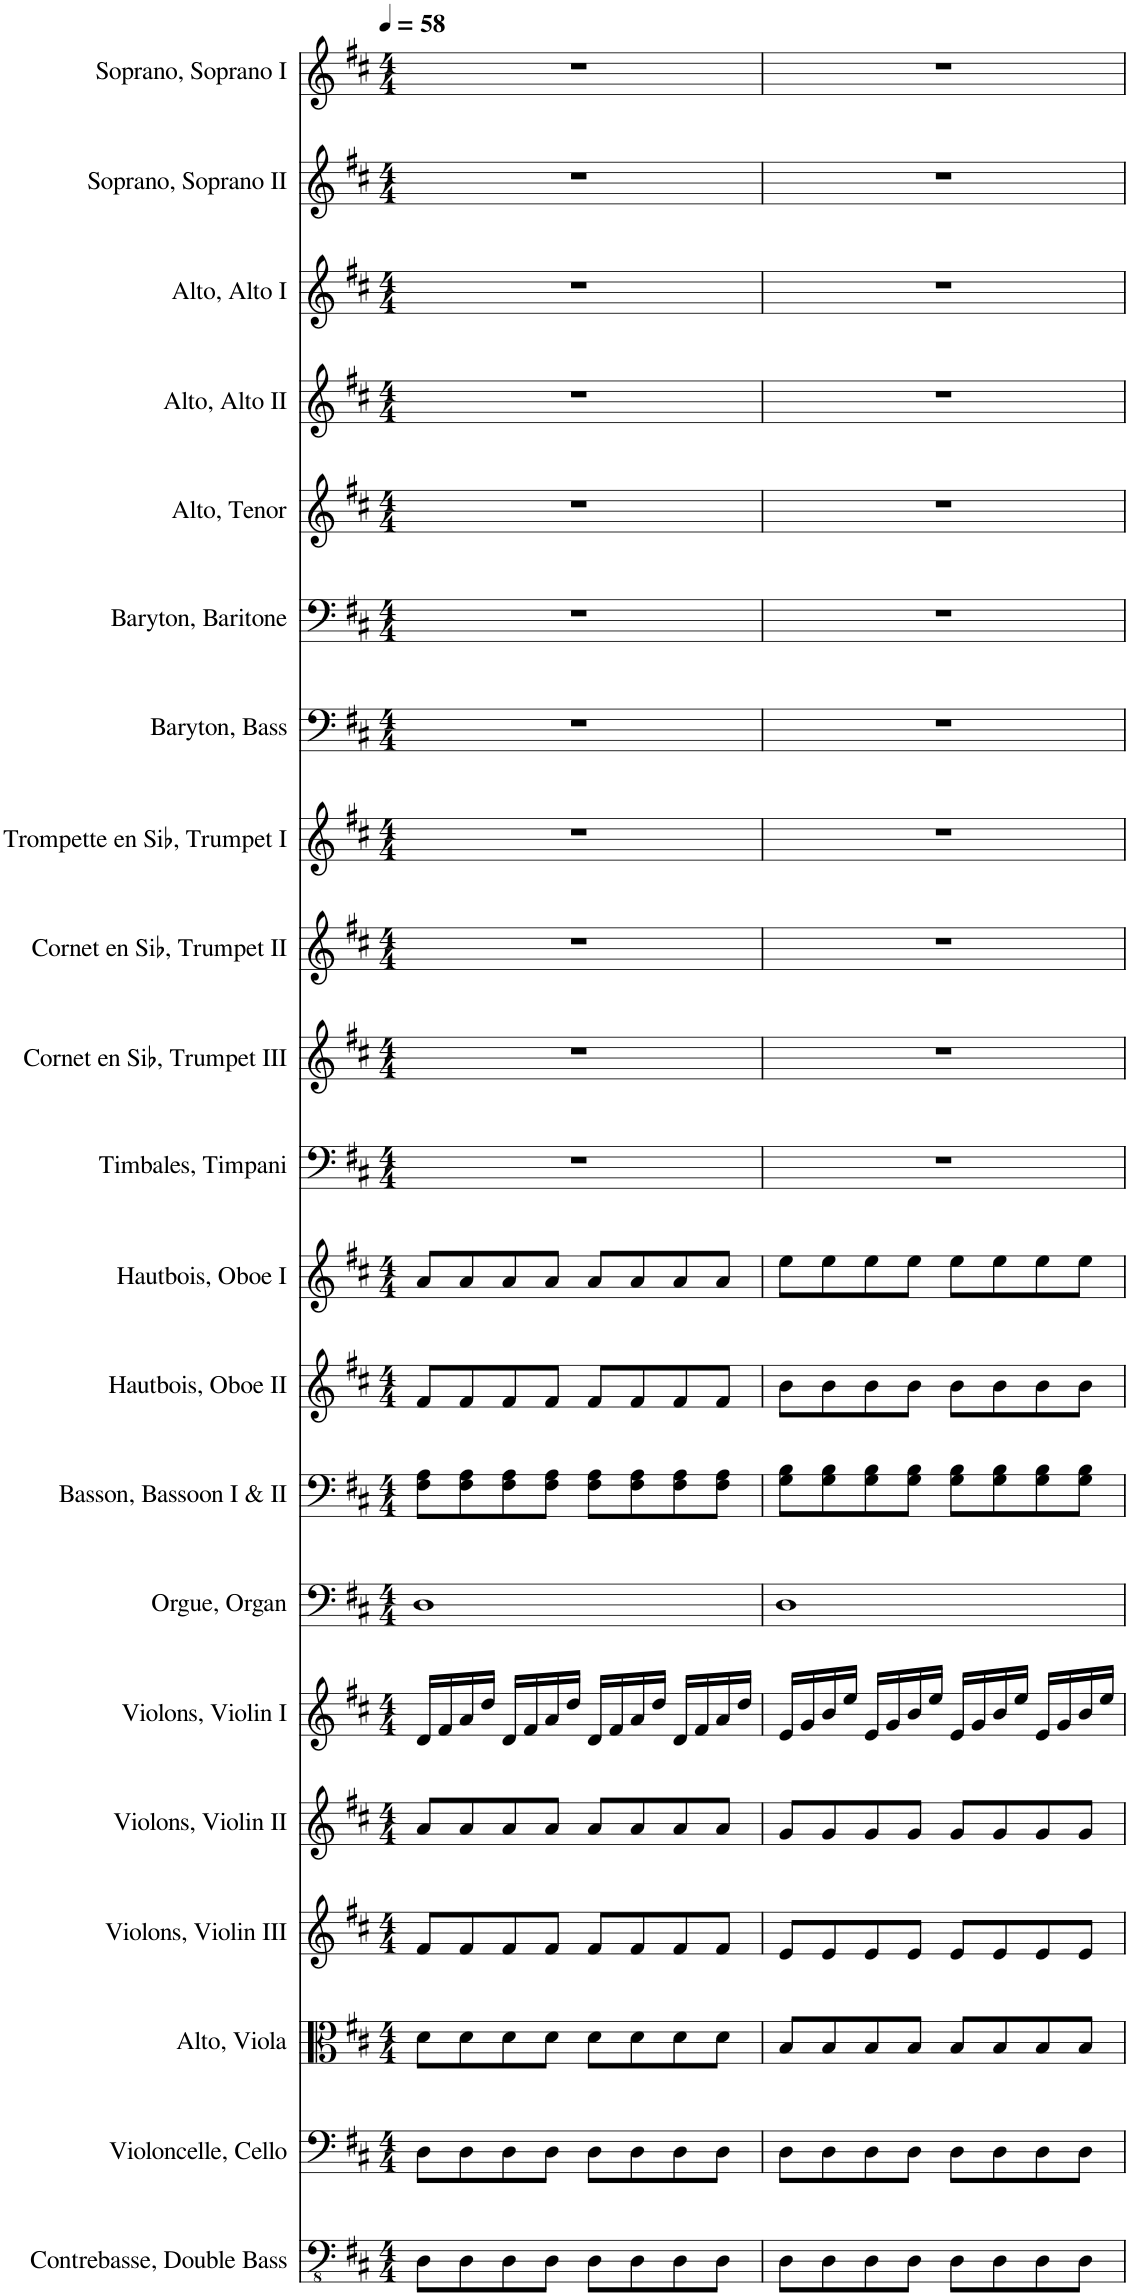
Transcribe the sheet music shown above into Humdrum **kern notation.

**kern	**kern	**kern	**kern	**kern	**kern	**kern	**kern	**kern	**kern	**kern	**kern	**kern	**kern	**kern	**kern	**kern	**kern	**kern	**kern	**kern
*part21	*part20	*part19	*part18	*part17	*part16	*part15	*part14	*part13	*part12	*part11	*part10	*part9	*part8	*part7	*part6	*part5	*part4	*part3	*part2	*part1
*staff21	*staff20	*staff19	*staff18	*staff17	*staff16	*staff15	*staff14	*staff13	*staff12	*staff11	*staff10	*staff9	*staff8	*staff7	*staff6	*staff5	*staff4	*staff3	*staff2	*staff1
*I"Contrebasse, Double Bass	*I"Violoncelle, Cello	*I"Alto, Viola	*I"Violons, Violin III	*I"Violons, Violin II	*I"Violons, Violin I	*I"Orgue, Organ	*I"Basson, Bassoon I &amp; II	*I"Hautbois, Oboe II	*I"Hautbois, Oboe I	*I"Timbales, Timpani	*I"Cornet en Sib, Trumpet III	*I"Cornet en Sib, Trumpet II	*I"Trompette en Sib, Trumpet I	*I"Baryton, Bass	*I"Baryton, Baritone	*I"Alto, Tenor	*I"Alto, Alto II	*I"Alto, Alto I	*I"Soprano, Soprano II	*I"Soprano, Soprano I
*I'Cb.	*I'Vlc	*I'Alt.	*I'Vlns.	*I'Vlns.	*I'Vlns.	*I'Org.	*I'Bsn.	*I'Htbs.	*I'Htbs.	*I'Timb.	*I'Cnt. Sib	*I'Cnt. Sib	*I'Tromp. Sib	*I'Bar.	*I'Bar.	*I'A.	*I'A.	*I'A.	*I'S.	*I'S.
*clefFv4	*clefF4	*clefC3	*clefG2	*clefG2	*clefG2	*clefF4	*clefF4	*clefG2	*clefG2	*clefF4	*clefG2	*clefG2	*clefG2	*clefF4	*clefF4	*clefG2	*clefG2	*clefG2	*clefG2	*clefG2
*Trd7c12	*	*	*	*	*	*	*	*	*	*	*Trd1c2	*Trd1c2	*Trd1c2	*	*	*	*	*	*	*
*k[f#c#]	*k[f#c#]	*k[f#c#]	*k[f#c#]	*k[f#c#]	*k[f#c#]	*k[f#c#]	*k[f#c#]	*k[f#c#]	*k[f#c#]	*k[f#c#]	*k[f#c#]	*k[f#c#]	*k[f#c#]	*k[f#c#]	*k[f#c#]	*k[f#c#]	*k[f#c#]	*k[f#c#]	*k[f#c#]	*k[f#c#]
*M4/4	*M4/4	*M4/4	*M4/4	*M4/4	*M4/4	*M4/4	*M4/4	*M4/4	*M4/4	*M4/4	*M4/4	*M4/4	*M4/4	*M4/4	*M4/4	*M4/4	*M4/4	*M4/4	*M4/4	*M4/4
*MM58	*MM58	*MM58	*MM58	*MM58	*MM58	*MM58	*MM58	*MM58	*MM58	*MM58	*MM58	*MM58	*MM58	*MM58	*MM58	*MM58	*MM58	*MM58	*MM58	*MM58
=1	=1	=1	=1	=1	=1	=1	=1	=1	=1	=1	=1	=1	=1	=1	=1	=1	=1	=1	=1	=1
8DD\L	8D\L	8d\L	8f#/L	8a/L	16d/LL	1D	8F#\ 8A\L	8f#/L	8a/L	1r	1r	1r	1r	1r	1r	1r	1r	1r	1r	1r
.	.	.	.	.	16f#/	.	.	.	.	.	.	.	.	.	.	.	.	.	.	.
8DD\	8D\	8d\	8f#/	8a/	16a/	.	8F#\ 8A\	8f#/	8a/	.	.	.	.	.	.	.	.	.	.	.
.	.	.	.	.	16dd/JJ	.	.	.	.	.	.	.	.	.	.	.	.	.	.	.
8DD\	8D\	8d\	8f#/	8a/	16d/LL	.	8F#\ 8A\	8f#/	8a/	.	.	.	.	.	.	.	.	.	.	.
.	.	.	.	.	16f#/	.	.	.	.	.	.	.	.	.	.	.	.	.	.	.
8DD\J	8D\J	8d\J	8f#/J	8a/J	16a/	.	8F#\ 8A\J	8f#/J	8a/J	.	.	.	.	.	.	.	.	.	.	.
.	.	.	.	.	16dd/JJ	.	.	.	.	.	.	.	.	.	.	.	.	.	.	.
8DD\L	8D\L	8d\L	8f#/L	8a/L	16d/LL	.	8F#\ 8A\L	8f#/L	8a/L	.	.	.	.	.	.	.	.	.	.	.
.	.	.	.	.	16f#/	.	.	.	.	.	.	.	.	.	.	.	.	.	.	.
8DD\	8D\	8d\	8f#/	8a/	16a/	.	8F#\ 8A\	8f#/	8a/	.	.	.	.	.	.	.	.	.	.	.
.	.	.	.	.	16dd/JJ	.	.	.	.	.	.	.	.	.	.	.	.	.	.	.
8DD\	8D\	8d\	8f#/	8a/	16d/LL	.	8F#\ 8A\	8f#/	8a/	.	.	.	.	.	.	.	.	.	.	.
.	.	.	.	.	16f#/	.	.	.	.	.	.	.	.	.	.	.	.	.	.	.
8DD\J	8D\J	8d\J	8f#/J	8a/J	16a/	.	8F#\ 8A\J	8f#/J	8a/J	.	.	.	.	.	.	.	.	.	.	.
.	.	.	.	.	16dd/JJ	.	.	.	.	.	.	.	.	.	.	.	.	.	.	.
=2	=2	=2	=2	=2	=2	=2	=2	=2	=2	=2	=2	=2	=2	=2	=2	=2	=2	=2	=2	=2
8DD\L	8D\L	8B/L	8e/L	8g/L	16e/LL	1D	8G\ 8B\L	8b\L	8ee\L	1r	1r	1r	1r	1r	1r	1r	1r	1r	1r	1r
.	.	.	.	.	16g/	.	.	.	.	.	.	.	.	.	.	.	.	.	.	.
8DD\	8D\	8B/	8e/	8g/	16b/	.	8G\ 8B\	8b\	8ee\	.	.	.	.	.	.	.	.	.	.	.
.	.	.	.	.	16ee/JJ	.	.	.	.	.	.	.	.	.	.	.	.	.	.	.
8DD\	8D\	8B/	8e/	8g/	16e/LL	.	8G\ 8B\	8b\	8ee\	.	.	.	.	.	.	.	.	.	.	.
.	.	.	.	.	16g/	.	.	.	.	.	.	.	.	.	.	.	.	.	.	.
8DD\J	8D\J	8B/J	8e/J	8g/J	16b/	.	8G\ 8B\J	8b\J	8ee\J	.	.	.	.	.	.	.	.	.	.	.
.	.	.	.	.	16ee/JJ	.	.	.	.	.	.	.	.	.	.	.	.	.	.	.
8DD\L	8D\L	8B/L	8e/L	8g/L	16e/LL	.	8G\ 8B\L	8b\L	8ee\L	.	.	.	.	.	.	.	.	.	.	.
.	.	.	.	.	16g/	.	.	.	.	.	.	.	.	.	.	.	.	.	.	.
8DD\	8D\	8B/	8e/	8g/	16b/	.	8G\ 8B\	8b\	8ee\	.	.	.	.	.	.	.	.	.	.	.
.	.	.	.	.	16ee/JJ	.	.	.	.	.	.	.	.	.	.	.	.	.	.	.
8DD\	8D\	8B/	8e/	8g/	16e/LL	.	8G\ 8B\	8b\	8ee\	.	.	.	.	.	.	.	.	.	.	.
.	.	.	.	.	16g/	.	.	.	.	.	.	.	.	.	.	.	.	.	.	.
8DD\J	8D\J	8B/J	8e/J	8g/J	16b/	.	8G\ 8B\J	8b\J	8ee\J	.	.	.	.	.	.	.	.	.	.	.
.	.	.	.	.	16ee/JJ	.	.	.	.	.	.	.	.	.	.	.	.	.	.	.
=	=	=	=	=	=	=	=	=	=	=	=	=	=	=	=	=	=	=	=	=
*-	*-	*-	*-	*-	*-	*-	*-	*-	*-	*-	*-	*-	*-	*-	*-	*-	*-	*-	*-	*-
